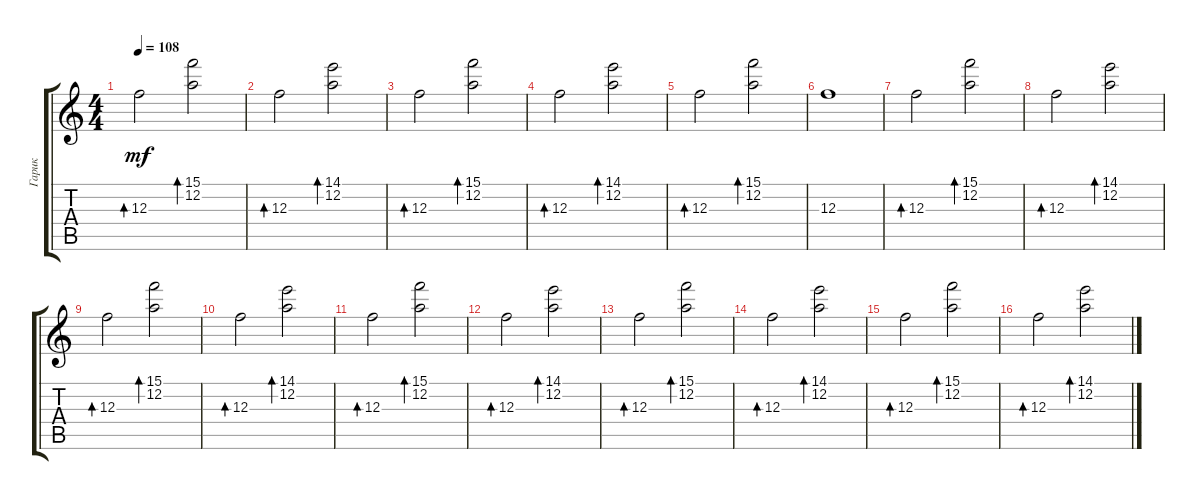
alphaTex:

\track ("Гарик" "Гарик") {instrument electricguitarjazz}
\staff {score tabs}
\tuning (D4 A3 F3 C3 G2 D2) {hide}
\ts (4 4)
\tempo 108
\clef g2
\ks c
12.3.2{bd 60 dy mf} (15.1 12.2).2{bd 60} |
12.3.2{bd 60} (14.1 12.2).2{bd 60} |
12.3.2{bd 60} (15.1 12.2).2{bd 60} |
12.3.2{bd 60} (14.1 12.2).2{bd 60} |
12.3.2{bd 60} (15.1 12.2).2{bd 60} |
12.3.1 |
12.3.2{bd 60} (15.1 12.2).2{bd 60} |
12.3.2{bd 60} (14.1 12.2).2{bd 60} |
12.3.2{bd 60} (15.1 12.2).2{bd 60} |
12.3.2{bd 60} (14.1 12.2).2{bd 60} |
12.3.2{bd 60} (15.1 12.2).2{bd 60} |
12.3.2{bd 60} (14.1 12.2).2{bd 60} |
12.3.2{bd 60} (15.1 12.2).2{bd 60} |
12.3.2{bd 60} (14.1 12.2).2{bd 60} |
12.3.2{bd 60} (15.1 12.2).2{bd 60} |
12.3.2{bd 60} (14.1 12.2).2{bd 60}
